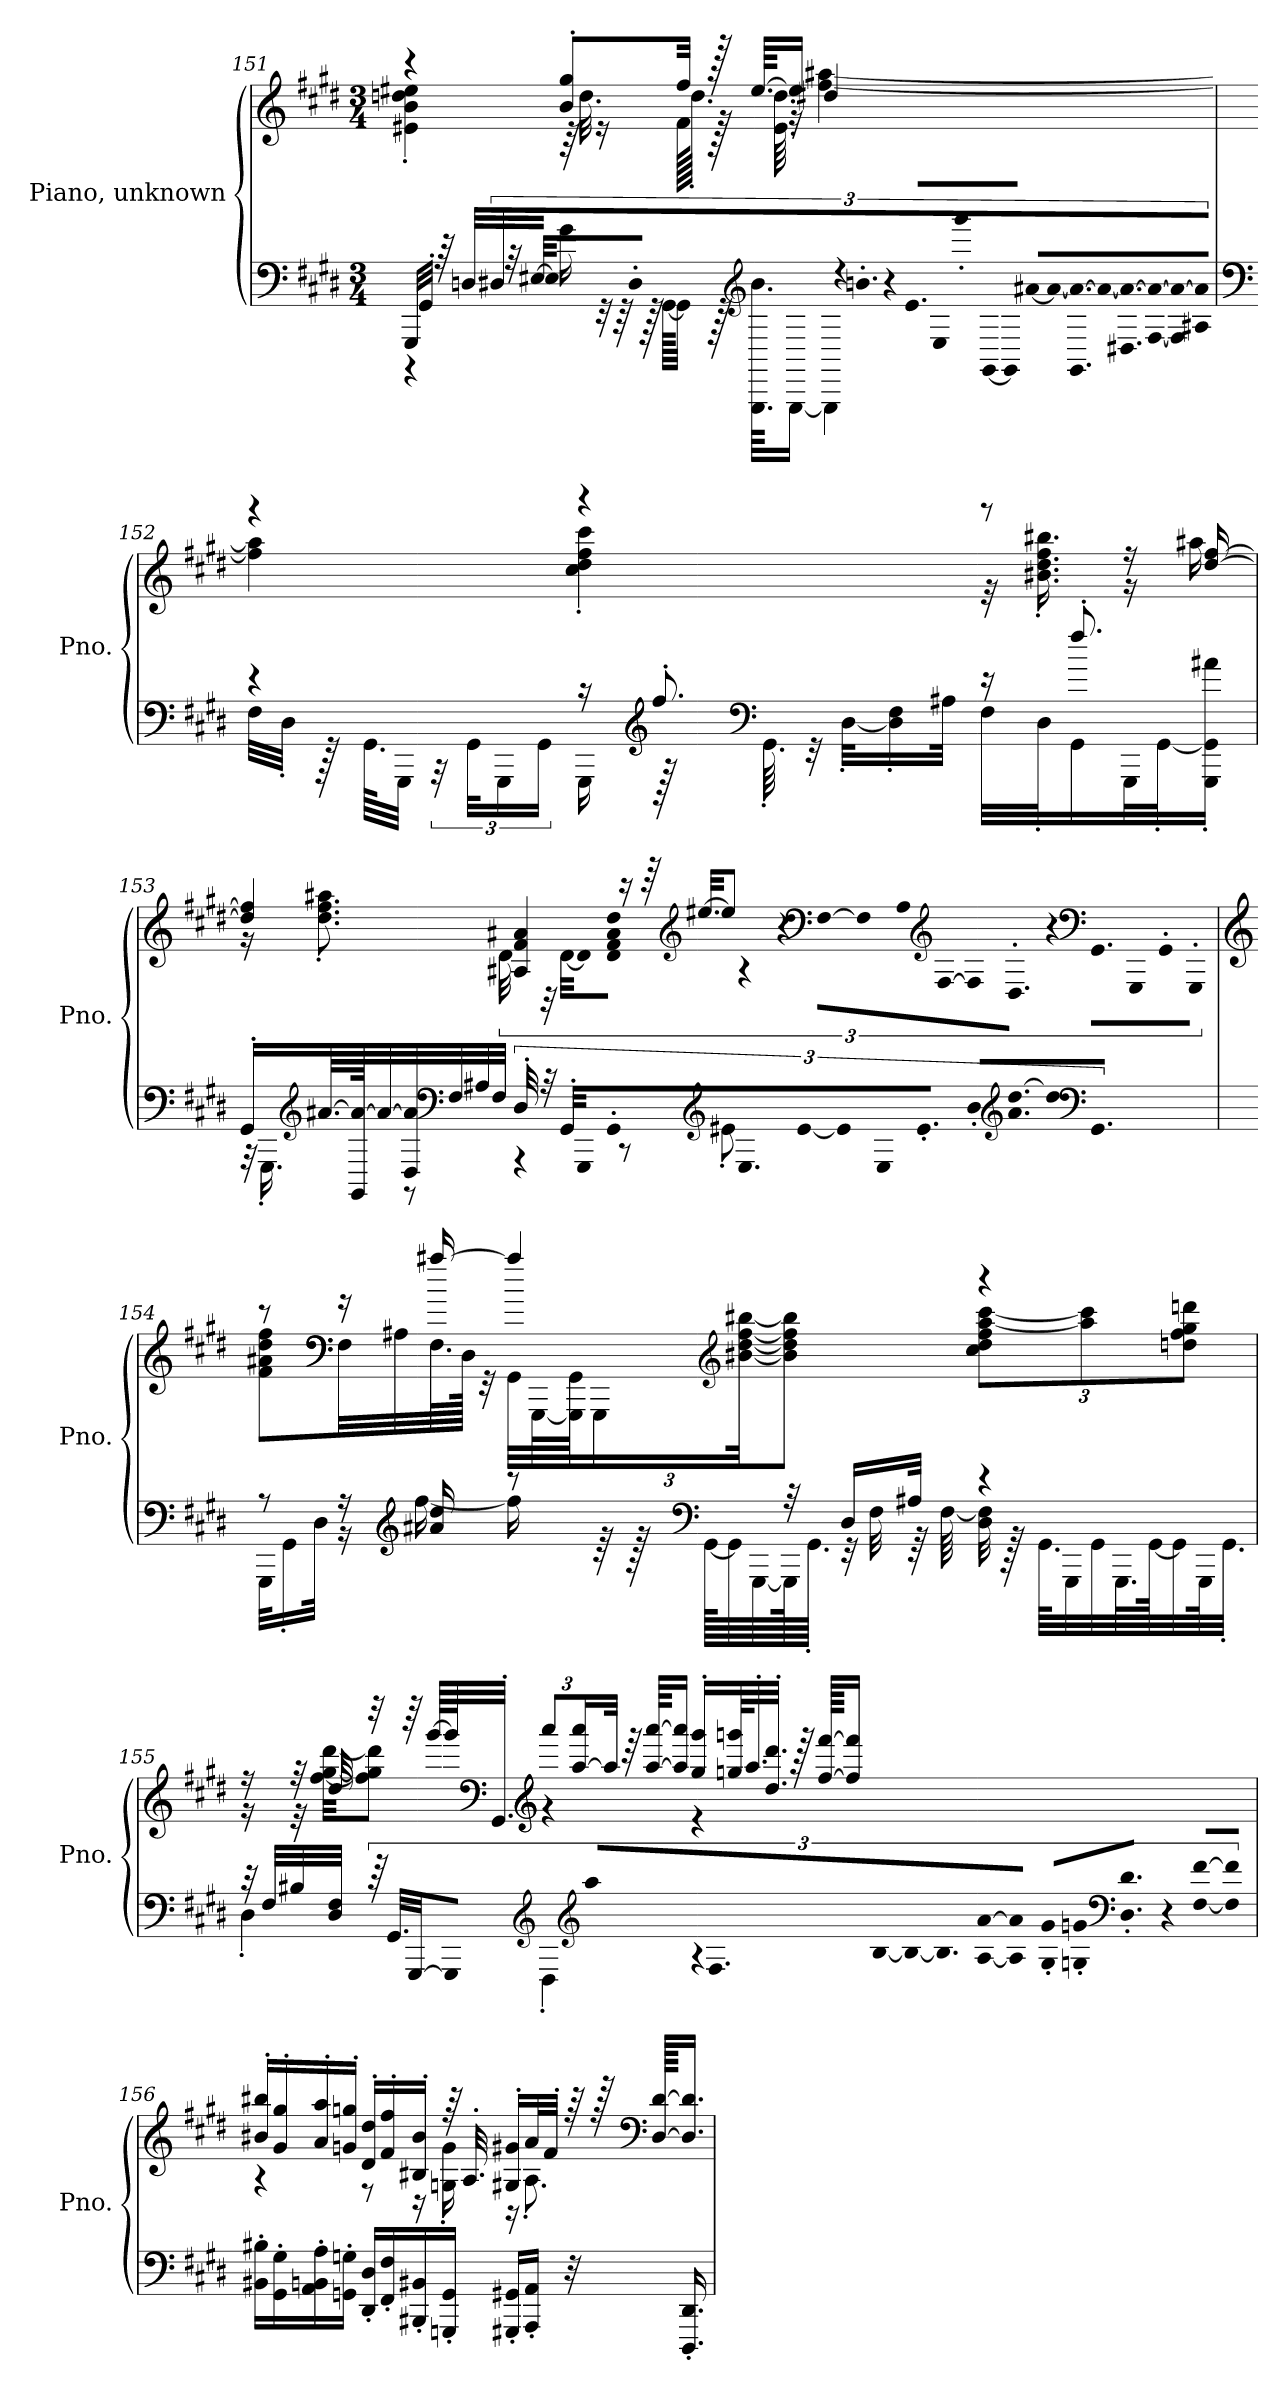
**kern	**kern
*part1	*part1
*staff2	*staff1
*I"Piano, unknown	*
*I'Pno.	*
!!LO:PB:g=z
*clefF4	*clefG2
*k[f#c#g#d#]	*k[f#c#g#d#]
*M3/4	*M3/4
=151	=151
*^	*^
32GGG#/LLL	4r	4r	4e#X\' 4b\' 4ddn\' 4ee#X\'
32GG#'/JJJ	.	.	.
64r	.	.	.
32.Dn/LLL	.	.	.
48D#X/JJJ	.	.	.
48r	.	.	.
[48E#X/LLL	.	.	.
32E#/]	.	.	.
32D#'/JJJ	.	.	.
128r	16g#\	8b/' 8gg#/'L	64r
64.Dn'/	.	.	.
.	.	.	32.dd\
128r	.	.	.
64.GG#/KKLL	.	.	.
16GGG#/	32r	.	16r
.	64r	.	.
.	128r	.	.
.	[128GG#\KKLLL	.	.
32.b'/L	32GG#\JJJ]	32ff#/Jkk	128f#\KLLLL
.	.	.	64.dd'\JJJJ
.	128r	128r	128r
*clefG2	*	*	*
.	64.GGG#\ 64.b\KKLL	[64.ee#/KKLL	64.e#\ 64.dd\
[64GG#/JK	.	.	.
16GG#/JJ]	[16GGG#\JJ	16ee#/JJ]	16r
[16a#X/LL	4GGG#\]	4dd#X/	[4ff#\ [4aa#X\
128a#/KLL_	.	.	.
64.GG#/ 64.a#/_J	.	.	.
32a#/_	.	.	.
32.D#X/ 32.a#/_	.	.	.
[64F#/ 64a#/_K	.	.	.
32F#/] 32a#/_	.	.	.
32A#X/ 32a#/]JJJ	.	.	.
!!LO:LB:g=z	!!
=152	=152	=152	=152
*clefF4	*	*	*
4r	32F#\LLL	4r	4ff#\] 4aa#\]
.	32D#'\JJJ	.	.
.	128r	.	.
.	64.GG#\KLLL	.	.
.	32GGG#\JJJ	.	.
.	48r	.	.
.	48GG#\KLL	.	.
.	24GGG#\	.	.
.	24GG#\JJ	.	.
16r	16GGG#\	4r	4cc#\' 4dd#\' 4ff#\' 4ccc#\'
*clefG2	*	*	*
8.ff#'/	128r	.	.
*clefF4	*	*	*
.	64.GG#'\	.	.
.	32r	.	.
.	[32D#'\KLL	.	.
.	16D#\]' 16F#\'	.	.
.	32A#X\JJk	.	.
16r	32F#\LLL	8r	32r
.	32D#'\J	.	16.b#X\' 16.dd#\' 16.ff#\' 16.bb#X\'
8.ff#'/	16GG#\	.	.
.	32GGG#\L	16r	16r
.	[32GG#'\J	.	.
.	16GGG#\' 16GG#\]' 16a#X\'JJ	[16dd#/ [16ff#/	16aa#X\
!!LO:LB:g=z	!!
=153	=153	=153	=153
16GG#'/LL	32r	4dd#/] 4ff#/]	16r
.	16.GGG#'\	.	.
*clefG2	*	*	*
[64.a#X/LL	.	.	8.dd#\' 8.ff#\' 8.aa#X\'
128GG#/ 128a#/_JK	.	.	.
32a#/_	.	.	.
32D#/ 32a#/]	8r	.	.
*clefF4	*	*	*
32F#/	.	.	.
32A#X/	.	.	.
32F#/JJJ	.	.	.
48D#'/	4r	4A#X/ 4f#/ 4a#X/	48d#\
48r	.	.	48r
48GG#'/LLL	.	.	[48d#\KKL
32GGG#/	.	.	8d#\]
32GG#'/	.	.	.
64.GGG#/L	.	.	.
[128GG#/JK	.	.	.
32GG#/]	.	.	.
64GGG#/K	.	.	16d#\ 16f#\ 16a#\ 16dd#\Jk
32.GG#'/JJJ	.	.	.
8D#'/L	8r	16r	64r
.	.	.	128r
*	*	*clefF4	*
.	.	.	[128F#\KKLLL
.	.	.	32F#\]
.	.	64r	64A#\L
*	*	*clefG2	*
.	.	[32.ee#X/KKL	[64F#\
.	.	.	128F#\K]
.	.	.	64.D#'\JJJJ
*clefG2	*	*	*
16.a#/ [16.dd#/L	8e#X'\	8ee#/J]	128r
*	*	*clefF4	*
.	.	.	64.GG#\KLLL
.	.	.	32GGG#\
.	.	.	32GG#'\
128dd#/KLL]	.	.	32GGG#'\JJJ
*clefF4	*	*	*
64.GG#/JJJJ	.	.	.
!!LO:LB:g=z	!!
=154	=154	=154	=154
*	*	*clefG2	*
8r	32GGG#\KLL	8r	8f#\ 8a#X\ 8dd#\ 8ff#\L
.	16GG#'\	.	.
.	32D#\JJk	.	.
*	*	*clefF4	*
16r	16r	16r	32F#\LL
.	.	.	32A#X\
*clefG2	*	*	*
16a#X/ 16dd#/	[16ff#\	[16aa#X/	64.F#\L
.	.	.	128D#\JJJJk
.	.	.	32r
8r	16ff#\]	4aa#/]	32GG#\LLL
.	.	.	[64GGG#\L
.	.	.	64GGG#\] 64GG#\JJ
*	*	*	*Xbrackettup
.	64r	.	24GGG#\
.	128r	.	.
*clefF4	*	*	*
.	[128GG#\KLLLL	.	.
.	64GG#\]	.	.
*	*	*clefG2	*
.	.	.	[48b#X\ [48dd#\ [48ff#\ [48bb#X\JK
.	[64GGG#\	.	.
32r	128GGG#\K]	.	8b#\] 8dd#\] 8ff#\] 8bb#\]J
.	64.GG#'\JJJJ	.	.
16D#/LL	32r	.	.
.	32F#\	.	.
32A#X/JJk	64r	.	.
.	[64F#\	.	.
4r	32D#\ 32F#\]	4r	12cc#\ 12dd#\ 12ff#\ [12aa#\ [12ccc#\L
.	128r	.	.
.	64.GG#\KLLL	.	.
.	32GGG#\	.	.
.	.	.	12aa#\] 12ccc#\]
.	32GG#\	.	.
.	64.GGG#\L	.	.
.	[128GG#\JK	.	.
.	32GG#\]	.	.
.	.	.	12ddn\ 12ff#\ 12gg#\ 12dddn\J
.	64GGG#\K	.	.
.	32.GG#'\JJJ	.	.
!!LO:LB:g=z	!!
=155	=155	=155	=155
32r	4D#'\	16r	16r
32F#/LLL	.	.	.
32B#X/	.	32r	32r
32D#/ 32F#/JJJ	.	32dd#/	[32ff#\ [32gg#\ [32ddd#\KKL
96r	.	32r	8ff#\] 8gg#\] 8ddd#\]J
48.GG#/LLL	.	.	.
.	.	64r	.
[48GGG#/J	.	.	.
.	.	[64ggg#/LLLL	.
16GGG#/JJ]	.	64ggg#/J]	.
*	*	*clefF4	*
.	.	32.GG#'/JJJ	.
*clefG2	*	*clefG2	*
16aa/LL	4D#'\	12aaa/L	4r
64.F#/LL	.	.	.
.	.	[24aa/ 24aaa/L	.
[128B#/JK	.	.	.
32B#/_	.	.	.
32.B#/]	.	32aa/JJk]	.
.	.	64r	.
[64A/ [64a/JK	.	[64aa/ [64aaa/KKLL	.
16A/] 16a/]JJ	.	16aa/] 16aaa/]JJ	.
16G#/' 16g#/'LL	4r	16gg#/' 16ggg#/'LL	4r
16Gn/' 16gn/'	.	64ggn/ 64gggn/KL	.
.	.	32.aa'/	.
*clefF4	*	*	*
32.D#/' 32.d#/'JJk	.	32.dd#/' 32.ddd#/'JJJ	.
128r	.	128r	.
[128F#/ [128f#/KKKLL	.	[128ff#/ [128fff#/KKKLL	.
16F#/] 16f#/]JJ	.	16ff#/] 16fff#/]JJ	.
*v	*v	*	*
!!LO:LB:g=z	!!
=156	=156	=156
16BB#X\' 16B#X\'LL	16b#X/' 16bb#X/'LL	4r
16GG#\' 16G#\'	16g#/' 16gg#/'	.
16AA\' 16BBn\' 16A\'	16a/' 16aa/'	.
16GGn\' 16Gn\'JJ	16gn/' 16ggn/'JJ	.
16DD#/' 16D#/'LL	16d#/' 16dd#/'LL	8r
16FF#/' 16F#/'	16f#/' 16ff#/'	.
16BBB#X/' 16BB#X/'	16B#X/' 16b#/'JJ	16r
16GGGn/' 16GG/'JJ	64r	16Gn\' 16g\'
.	32.A'/	.
16GGG#X/' 16GG#X/'LL	16G#X/' 16g#X/'LL	16r
16AAA/' 16AA/'JJ	32a/L	8.A'\
.	32f#'/JJJ	.
32r	64r	.
.	128r	.
*	*clefF4	*
.	[128D#/ [128d#/KKKLL	.
16.DDD#/' 16.DD#/'	16.D#/] 16.d#/]JJ	.
*	*v	*v
=	=
*-	*-
